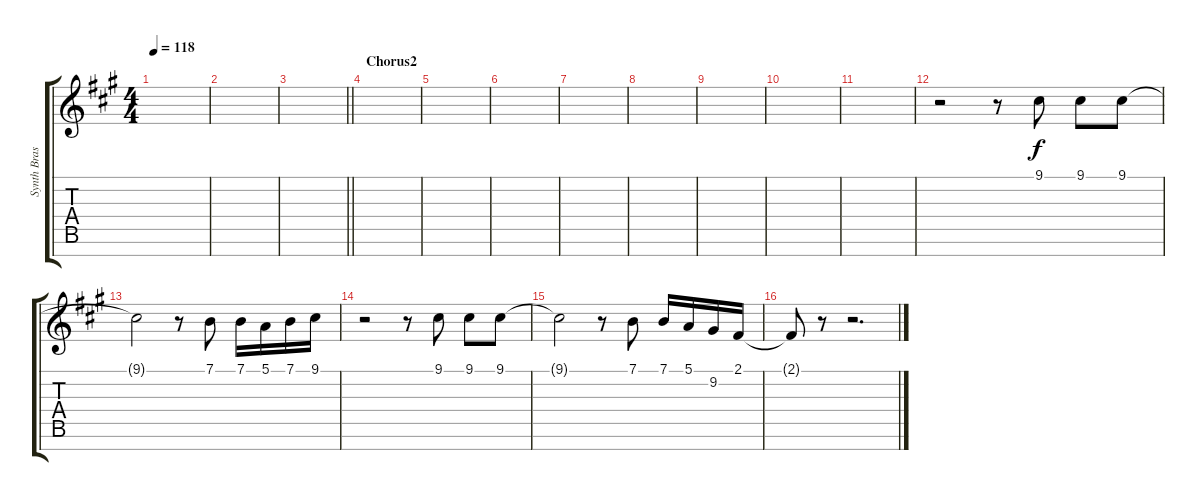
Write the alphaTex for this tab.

\track ("Synth Brass" "Synth Bras") {instrument brasssection}
\staff {score tabs}
\tuning (E4 B3 G3 D3 A2 E2 B1) {hide}
\ts (4 4)
\tempo 118
\clef g2
\ks f#minor
|
|
\barLineRight lightlight
|
\section ("" "Chorus2")
|
|
|
|
|
|
|
|
r.2 r.8 9.1.8 9.1.8 9.1.8 |
9.1{t}.2 r.8 7.1.8 7.1.16 5.1.16 7.1.16 9.1.16 |
r.2 r.8 9.1.8 9.1.8 9.1.8 |
9.1{t}.2 r.8 7.1.8 7.1.16 5.1.16 9.2.16 2.1.16 |
2.1{t}.8 r.8 r.2{d}
